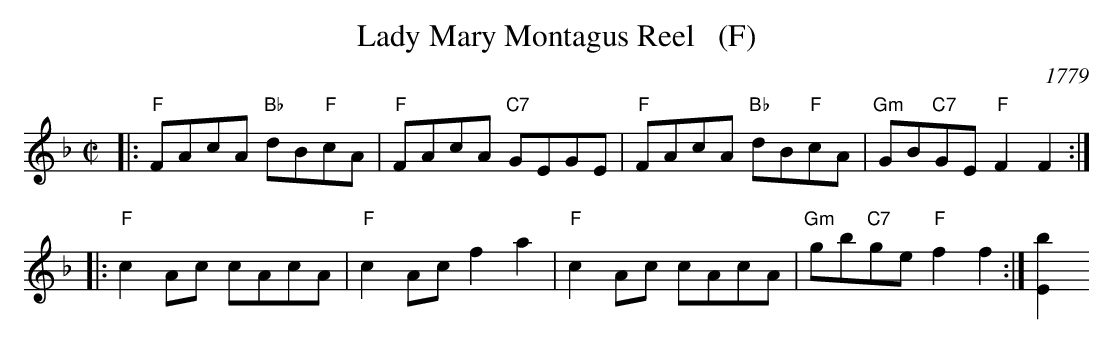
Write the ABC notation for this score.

X:1	% number at upper right
T: Lady Mary Montagus Reel   (F)
O: 1779
M: C|
L: 1/8
K: F
|:\
"F"FAcA "Bb"dB"F"cA | "F"FAcA "C7"GEGE |\
"F"FAcA "Bb"dB"F"cA | "Gm"GB"C7"GE "F"F2F2 :|
|:\
"F"c2Ac cAcA | "F"c2Ac f2a2 |\
"F"c2Ac cAcA | "Gm"gb"C7"ge "F"f2f2 :| [b2E2]
